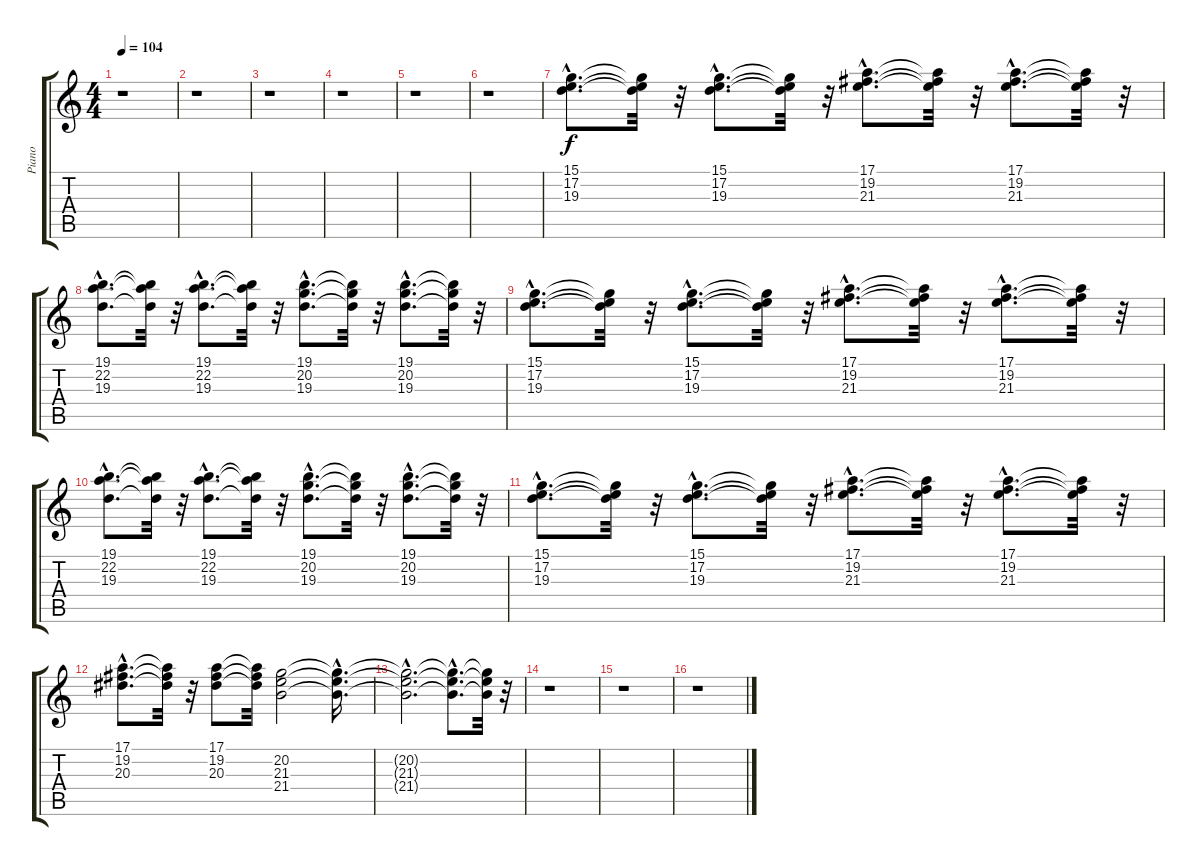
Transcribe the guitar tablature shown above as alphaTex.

\track ("Piano" "Piano") {instrument acousticgrandpiano}
\staff {score tabs}
\tuning (E4 B3 G3 D3 A2 E2) {hide}
\ts (4 4)
\tempo 104
\clef g2
\ks c
r.1{dy f} |
r.1 |
r.1 |
r.1 |
r.1 |
r.1 |
(15.1{hac} 17.2{hac} 19.3{hac}).8{d} (15.1{t} 17.2{t} 19.3{t}).32 r.32 (15.1{hac} 17.2{hac} 19.3{hac}).8{d} (15.1{t} 17.2{t} 19.3{t}).32 r.32 (17.1{hac} 19.2{hac} 21.3{hac}).8{d} (17.1{t} 19.2{t} 21.3{t}).32 r.32 (17.1{hac} 19.2{hac} 21.3{hac}).8{d} (17.1{t} 19.2{t} 21.3{t}).32 r.32 |
(19.1{hac} 22.2{hac} 19.3{hac}).8{d} (19.1{t} 22.2{t} 19.3{t}).32 r.32 (19.1{hac} 22.2{hac} 19.3{hac}).8{d} (19.1{t} 22.2{t} 19.3{t}).32 r.32 (19.1{hac} 20.2{hac} 19.3{hac}).8{d} (19.1{t} 20.2{t} 19.3{t}).32 r.32 (19.1{hac} 20.2{hac} 19.3{hac}).8{d} (19.1{t} 20.2{t} 19.3{t}).32 r.32 |
(15.1{hac} 17.2{hac} 19.3{hac}).8{d} (15.1{t} 17.2{t} 19.3{t}).32 r.32 (15.1{hac} 17.2{hac} 19.3{hac}).8{d} (15.1{t} 17.2{t} 19.3{t}).32 r.32 (17.1{hac} 19.2{hac} 21.3{hac}).8{d} (17.1{t} 19.2{t} 21.3{t}).32 r.32 (17.1{hac} 19.2{hac} 21.3{hac}).8{d} (17.1{t} 19.2{t} 21.3{t}).32 r.32 |
(19.1{hac} 22.2{hac} 19.3{hac}).8{d} (19.1{t} 22.2{t} 19.3{t}).32 r.32 (19.1{hac} 22.2{hac} 19.3{hac}).8{d} (19.1{t} 22.2{t} 19.3{t}).32 r.32 (19.1{hac} 20.2{hac} 19.3{hac}).8{d} (19.1{t} 20.2{t} 19.3{t}).32 r.32 (19.1{hac} 20.2{hac} 19.3{hac}).8{d} (19.1{t} 20.2{t} 19.3{t}).32 r.32 |
(15.1{hac} 17.2{hac} 19.3{hac}).8{d} (15.1{t} 17.2{t} 19.3{t}).32 r.32 (15.1{hac} 17.2{hac} 19.3{hac}).8{d} (15.1{t} 17.2{t} 19.3{t}).32 r.32 (17.1{hac} 19.2{hac} 21.3{hac}).8{d} (17.1{t} 19.2{t} 21.3{t}).32 r.32 (17.1{hac} 19.2{hac} 21.3{hac}).8{d} (17.1{t} 19.2{t} 21.3{t}).32 r.32 |
(17.1{hac} 19.2{hac} 20.3{hac}).8{d} (17.1{t} 19.2{t} 20.3{t}).32 r.32 (17.1 19.2 20.3).8 (17.1{t} 19.2{t} 20.3{t}).32 (20.2 21.3 21.4).2 (20.2{hac t} 21.3{hac t} 21.4{hac t}).16{d} |
(20.2{hac t} 21.3{hac t} 21.4{hac t}).2{d} (20.2{hac t} 21.3{hac t} 21.4{hac t}).8{d} (20.2{t} 21.3{t} 21.4{t}).32 r.32 |
r.1 |
r.1 |
r.1
